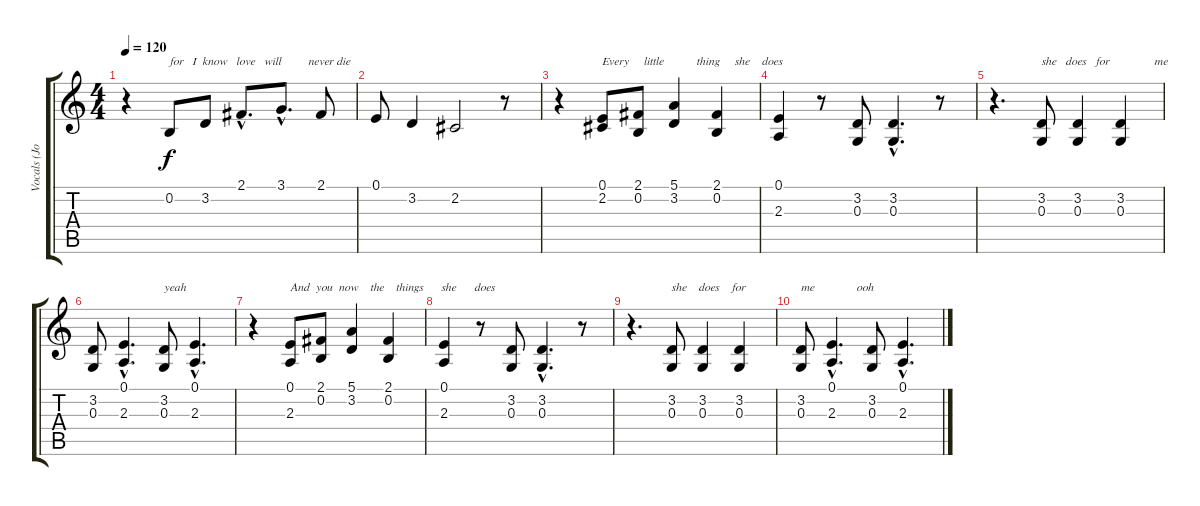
\track ("Vocals (John & Paul)" "Vocals (Jo") {instrument tenorsax}
\staff {score tabs}
\tuning (E4 B3 G3 D3 A2 E2) {hide}
\ts (4 4)
\tempo 120
\clef g2
\ks c
r.4{dy f} 0.2.8{txt "for   I  know   love   will         never die"} 3.2.8 2.1{hac}.8{d} 3.1{hac}.8{d} 2.1.8 |
0.1.8 3.2.4 2.2.2 r.8 |
r.4 (0.1 2.2).8{txt "Every     little           thing     she    does  "} (2.1 0.2).8 (5.1 3.2).4 (2.1 0.2).4 |
(0.1 2.3).4 r.8 (3.2 0.3).8 (3.2{hac} 0.3{hac}).4{d} r.8 |
r.4{d} (3.2 0.3).8{txt "she   does   for               me"} (3.2 0.3).4 (3.2 0.3).4 |
(3.2 0.3).8 (0.1{hac} 2.3{hac}).4{d} (3.2 0.3).8{txt "yeah"} (0.1{hac} 2.3{hac}).4{d} |
r.4 (0.1 2.3).8{txt "And  you  now    the    things      she      does"} (2.1 0.2).8 (5.1 3.2).4 (2.1 0.2).4 |
(0.1 2.3).4 r.8 (3.2 0.3).8 (3.2{hac} 0.3{hac}).4{d} r.8 |
r.4{d} (3.2 0.3).8{txt "she    does    for    "} (3.2 0.3).4 (3.2 0.3).4 |
(3.2 0.3).8{txt "me              ooh"} (0.1{hac} 2.3{hac}).4{d} (3.2 0.3).8 (0.1{hac} 2.3{hac}).4{d}
